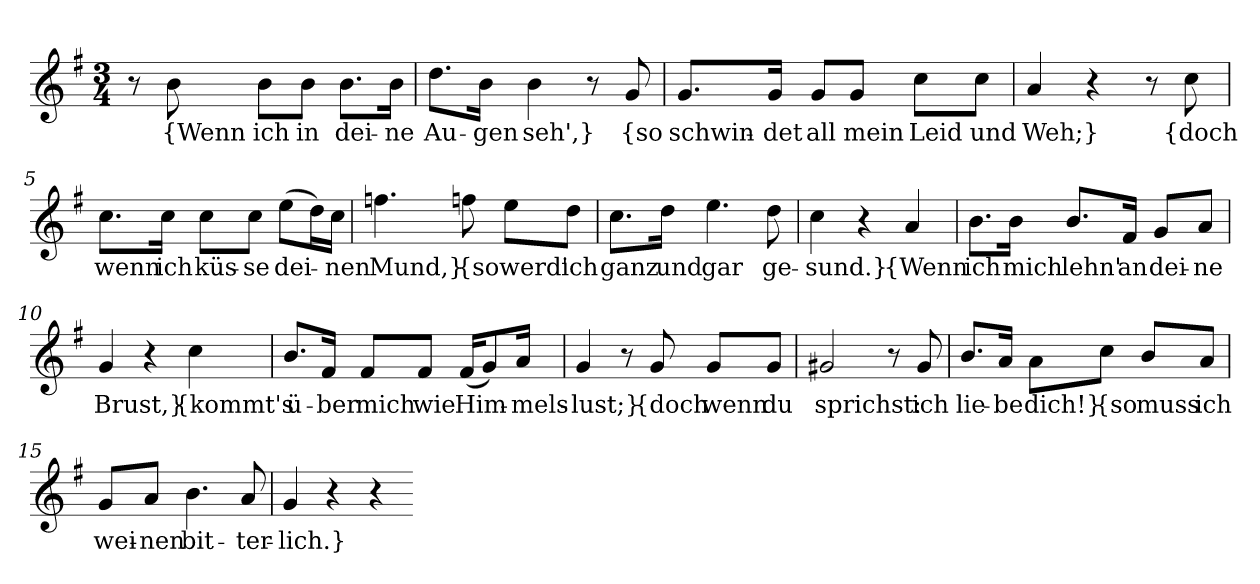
**kern	**text
*part1	*part1
*staff1	*staff1
*clefG2	*
*k[f#]	*
*M3/4	*
=1	=1
8r	.
8b	{Wenn
8b\L	ich
8b\J	in
8.b\L	dei-
16b\Jk	-ne
=2	=2
8.dd\L	Au-
16b\Jk	-gen
4b	seh',}
8r	.
8g	{so
=3	=3
8.g/L	schwin-
16g/Jk	-det
8g/L	all
8g/J	mein
8cc\L	Leid
8cc\J	und
=4	=4
4a	Weh;}
4r	.
8r	.
8cc	{doch
=5	=5
8.cc\L	wenn
16cc\Jk	ich
8cc\L	küs-
8cc\J	-se
(8ee\L	dei-
16dd\L)	.
16cc\JJ	-nen
=6	=6
4.ffn	Mund,}
8ffn	{so
8ee\L	werd'
8dd\J	ich
=7	=7
8.cc\L	ganz
16dd\Jk	und
4.ee	gar
8dd	ge-
=8	=8
4cc	-sund.}
4r	.
4a	{Wenn
=9	=9
8.b\L	ich
16b\Jk	mich
8.b/L	lehn'
16f#/Jk	an
8g/L	dei-
8a/J	-ne
=10	=10
4g	Brust,}
4r	.
4cc	{kommt's
=11	=11
8.b/L	ü-
16f#/Jk	-ber
8f#/L	mich
8f#/J	wie
(16f#/KL	Him-
8g/)	.
16a/Jk	-mels-
=12	=12
4g	-lust;}
8r	.
8g	{doch
8g/L	wenn
8g/J	du
=13	=13
2g#X	sprichst:
8r	.
8g#	ich
=14	=14
8.b/L	lie-
16a/Jk	-be
8a\L	dich!}
8cc\J	{so
8b/L	muss
8a/J	ich
=15	=15
8g/L	wei-
8a/J	-nen
4.b	bit-
8a	-ter-
=16	=16
4g	-lich.}
4r	.
4r	.
=-	=-
*-	*-
